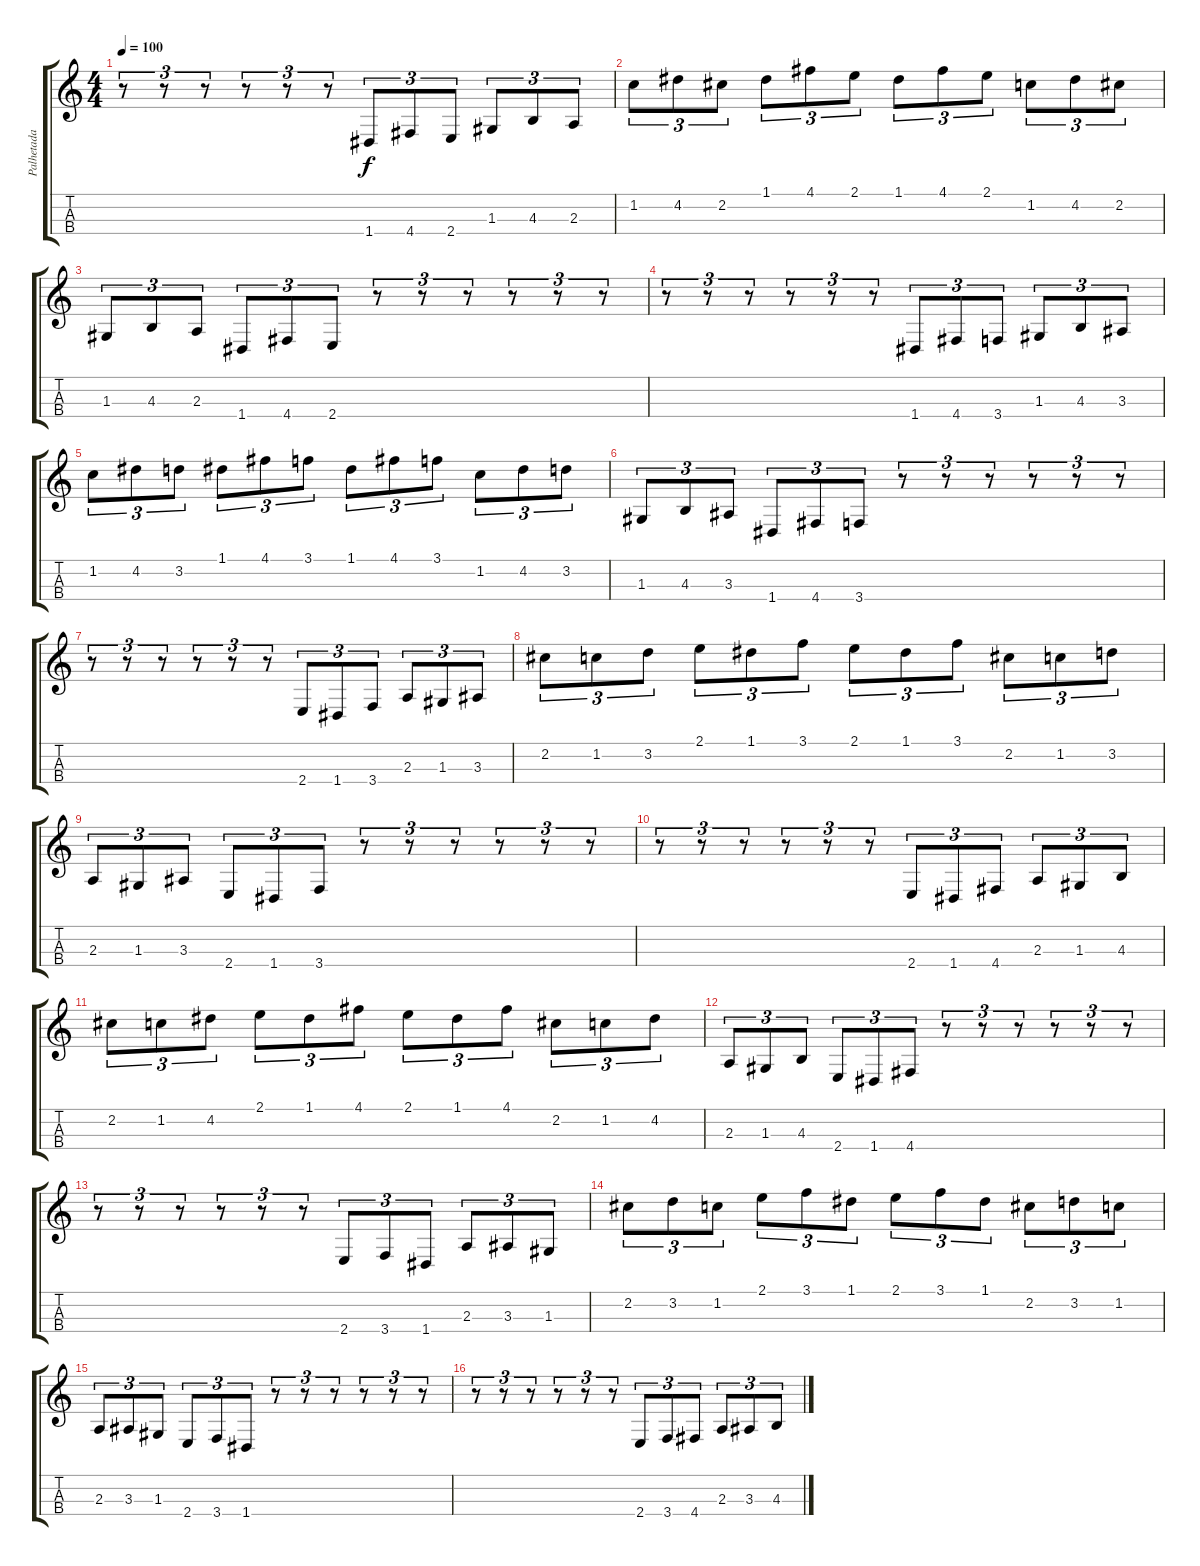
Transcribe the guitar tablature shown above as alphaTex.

\track ("Palhetada - Prontos!" "Palhetada ") {instrument birdtweet}
\staff {score tabs}
\tuning (D5 B4 G3 D3) {hide}
\ts (4 4)
\tempo 100
\clef g2
\ks c
r.8{tu (3 2) dy f} r.8{tu (3 2)} r.8{tu (3 2)} r.8{tu (3 2)} r.8{tu (3 2)} r.8{tu (3 2)} 1.4.8{tu (3 2)} 4.4.8{tu (3 2)} 2.4.8{tu (3 2)} 1.3.8{tu (3 2)} 4.3.8{tu (3 2)} 2.3.8{tu (3 2)} |
1.2.8{tu (3 2)} 4.2.8{tu (3 2)} 2.2.8{tu (3 2)} 1.1.8{tu (3 2)} 4.1.8{tu (3 2)} 2.1.8{tu (3 2)} 1.1.8{tu (3 2)} 4.1.8{tu (3 2)} 2.1.8{tu (3 2)} 1.2.8{tu (3 2)} 4.2.8{tu (3 2)} 2.2.8{tu (3 2)} |
1.3.8{tu (3 2)} 4.3.8{tu (3 2)} 2.3.8{tu (3 2)} 1.4.8{tu (3 2)} 4.4.8{tu (3 2)} 2.4.8{tu (3 2)} r.8{tu (3 2)} r.8{tu (3 2)} r.8{tu (3 2)} r.8{tu (3 2)} r.8{tu (3 2)} r.8{tu (3 2)} |
r.8{tu (3 2)} r.8{tu (3 2)} r.8{tu (3 2)} r.8{tu (3 2)} r.8{tu (3 2)} r.8{tu (3 2)} 1.4.8{tu (3 2)} 4.4.8{tu (3 2)} 3.4.8{tu (3 2)} 1.3.8{tu (3 2)} 4.3.8{tu (3 2)} 3.3.8{tu (3 2)} |
1.2.8{tu (3 2)} 4.2.8{tu (3 2)} 3.2.8{tu (3 2)} 1.1.8{tu (3 2)} 4.1.8{tu (3 2)} 3.1.8{tu (3 2)} 1.1.8{tu (3 2)} 4.1.8{tu (3 2)} 3.1.8{tu (3 2)} 1.2.8{tu (3 2)} 4.2.8{tu (3 2)} 3.2.8{tu (3 2)} |
1.3.8{tu (3 2)} 4.3.8{tu (3 2)} 3.3.8{tu (3 2)} 1.4.8{tu (3 2)} 4.4.8{tu (3 2)} 3.4.8{tu (3 2)} r.8{tu (3 2)} r.8{tu (3 2)} r.8{tu (3 2)} r.8{tu (3 2)} r.8{tu (3 2)} r.8{tu (3 2)} |
r.8{tu (3 2)} r.8{tu (3 2)} r.8{tu (3 2)} r.8{tu (3 2)} r.8{tu (3 2)} r.8{tu (3 2)} 2.4.8{tu (3 2)} 1.4.8{tu (3 2)} 3.4.8{tu (3 2)} 2.3.8{tu (3 2)} 1.3.8{tu (3 2)} 3.3.8{tu (3 2)} |
2.2.8{tu (3 2)} 1.2.8{tu (3 2)} 3.2.8{tu (3 2)} 2.1.8{tu (3 2)} 1.1.8{tu (3 2)} 3.1.8{tu (3 2)} 2.1.8{tu (3 2)} 1.1.8{tu (3 2)} 3.1.8{tu (3 2)} 2.2.8{tu (3 2)} 1.2.8{tu (3 2)} 3.2.8{tu (3 2)} |
2.3.8{tu (3 2)} 1.3.8{tu (3 2)} 3.3.8{tu (3 2)} 2.4.8{tu (3 2)} 1.4.8{tu (3 2)} 3.4.8{tu (3 2)} r.8{tu (3 2)} r.8{tu (3 2)} r.8{tu (3 2)} r.8{tu (3 2)} r.8{tu (3 2)} r.8{tu (3 2)} |
r.8{tu (3 2)} r.8{tu (3 2)} r.8{tu (3 2)} r.8{tu (3 2)} r.8{tu (3 2)} r.8{tu (3 2)} 2.4.8{tu (3 2)} 1.4.8{tu (3 2)} 4.4.8{tu (3 2)} 2.3.8{tu (3 2)} 1.3.8{tu (3 2)} 4.3.8{tu (3 2)} |
2.2.8{tu (3 2)} 1.2.8{tu (3 2)} 4.2.8{tu (3 2)} 2.1.8{tu (3 2)} 1.1.8{tu (3 2)} 4.1.8{tu (3 2)} 2.1.8{tu (3 2)} 1.1.8{tu (3 2)} 4.1.8{tu (3 2)} 2.2.8{tu (3 2)} 1.2.8{tu (3 2)} 4.2.8{tu (3 2)} |
2.3.8{tu (3 2)} 1.3.8{tu (3 2)} 4.3.8{tu (3 2)} 2.4.8{tu (3 2)} 1.4.8{tu (3 2)} 4.4.8{tu (3 2)} r.8{tu (3 2)} r.8{tu (3 2)} r.8{tu (3 2)} r.8{tu (3 2)} r.8{tu (3 2)} r.8{tu (3 2)} |
r.8{tu (3 2)} r.8{tu (3 2)} r.8{tu (3 2)} r.8{tu (3 2)} r.8{tu (3 2)} r.8{tu (3 2)} 2.4.8{tu (3 2)} 3.4.8{tu (3 2)} 1.4.8{tu (3 2)} 2.3.8{tu (3 2)} 3.3.8{tu (3 2)} 1.3.8{tu (3 2)} |
2.2.8{tu (3 2)} 3.2.8{tu (3 2)} 1.2.8{tu (3 2)} 2.1.8{tu (3 2)} 3.1.8{tu (3 2)} 1.1.8{tu (3 2)} 2.1.8{tu (3 2)} 3.1.8{tu (3 2)} 1.1.8{tu (3 2)} 2.2.8{tu (3 2)} 3.2.8{tu (3 2)} 1.2.8{tu (3 2)} |
2.3.8{tu (3 2)} 3.3.8{tu (3 2)} 1.3.8{tu (3 2)} 2.4.8{tu (3 2)} 3.4.8{tu (3 2)} 1.4.8{tu (3 2)} r.8{tu (3 2)} r.8{tu (3 2)} r.8{tu (3 2)} r.8{tu (3 2)} r.8{tu (3 2)} r.8{tu (3 2)} |
r.8{tu (3 2)} r.8{tu (3 2)} r.8{tu (3 2)} r.8{tu (3 2)} r.8{tu (3 2)} r.8{tu (3 2)} 2.4.8{tu (3 2)} 3.4.8{tu (3 2)} 4.4.8{tu (3 2)} 2.3.8{tu (3 2)} 3.3.8{tu (3 2)} 4.3.8{tu (3 2)}
